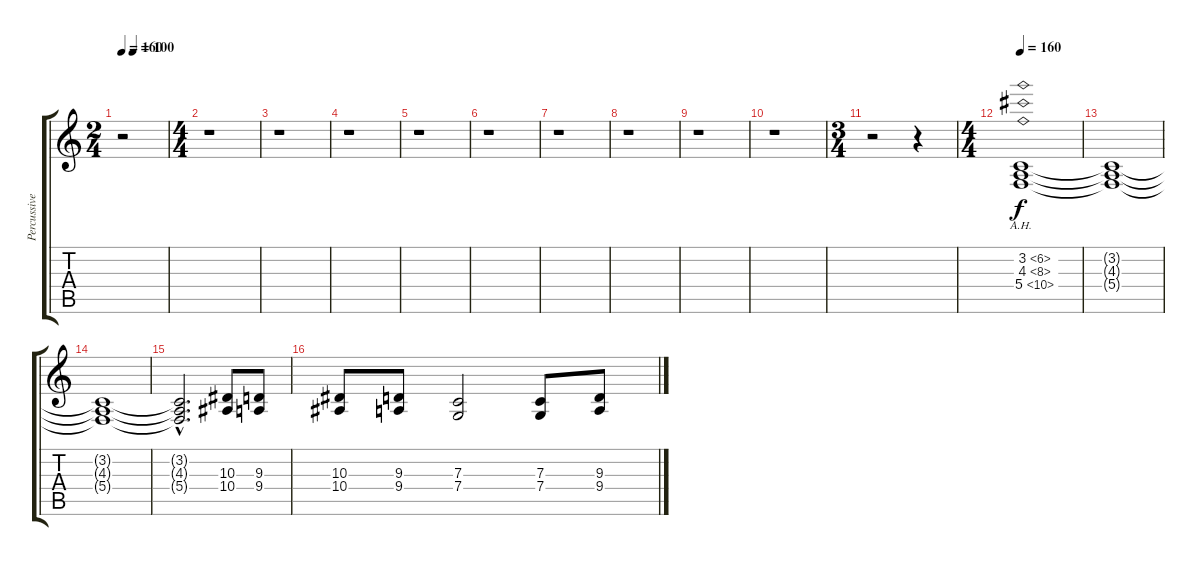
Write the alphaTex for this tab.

\track ("Percussive Organ" "Percussive") {instrument percussiveorgan}
\staff {score tabs}
\tuning (D4 A3 F3 C3 G2 D2) {hide}
\ts (2 4)
\tempo 160
\tempo (100 0.25)
\tempo 160
\clef g2
\ks c
r.2{dy f instrument percussiveorgan} |
\ts (4 4)
r.1 |
r.1 |
r.1 |
r.1 |
r.1 |
r.1 |
r.1 |
r.1 |
r.1 |
\ts (3 4)
r.2 r.4 |
\ts (4 4)
\tempo 160
(3.2{ah 3} 4.3{ah 4} 5.4{ah 5}).1 |
(3.2{t} 4.3{t} 5.4{t}).1 |
(3.2{t} 4.3{t} 5.4{t}).1 |
(3.2{hac t} 4.3{hac t} 5.4{hac t}).2{d} (10.3 10.4).8 (9.3 9.4).8 |
(10.3 10.4).8{volume 13} (9.3 9.4).8 (7.3 7.4).2 (7.3 7.4).8 (9.3 9.4).8
